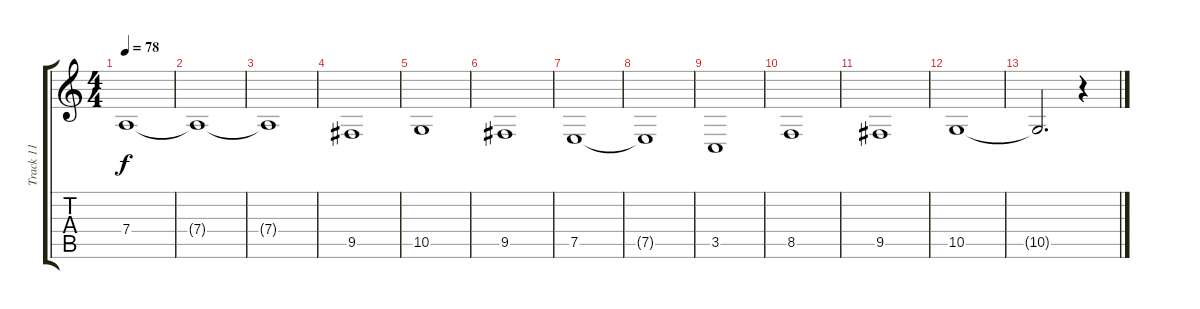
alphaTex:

\track ("Track 11" "Track 11") {instrument tremolostrings}
\staff {score tabs}
\tuning (E4 B3 G3 D3 A2 E2) {hide}
\ts (4 4)
\tempo 78
\clef g2
\ks c
7.4.1{dy f} |
7.4{t}.1 |
7.4{t}.1{volume 3} |
9.5.1{volume 13} |
10.5.1 |
9.5.1 |
7.5.1 |
7.5{t}.1 |
3.5.1 |
8.5.1 |
9.5.1 |
10.5.1 |
10.5{t}.2{d} r.4
